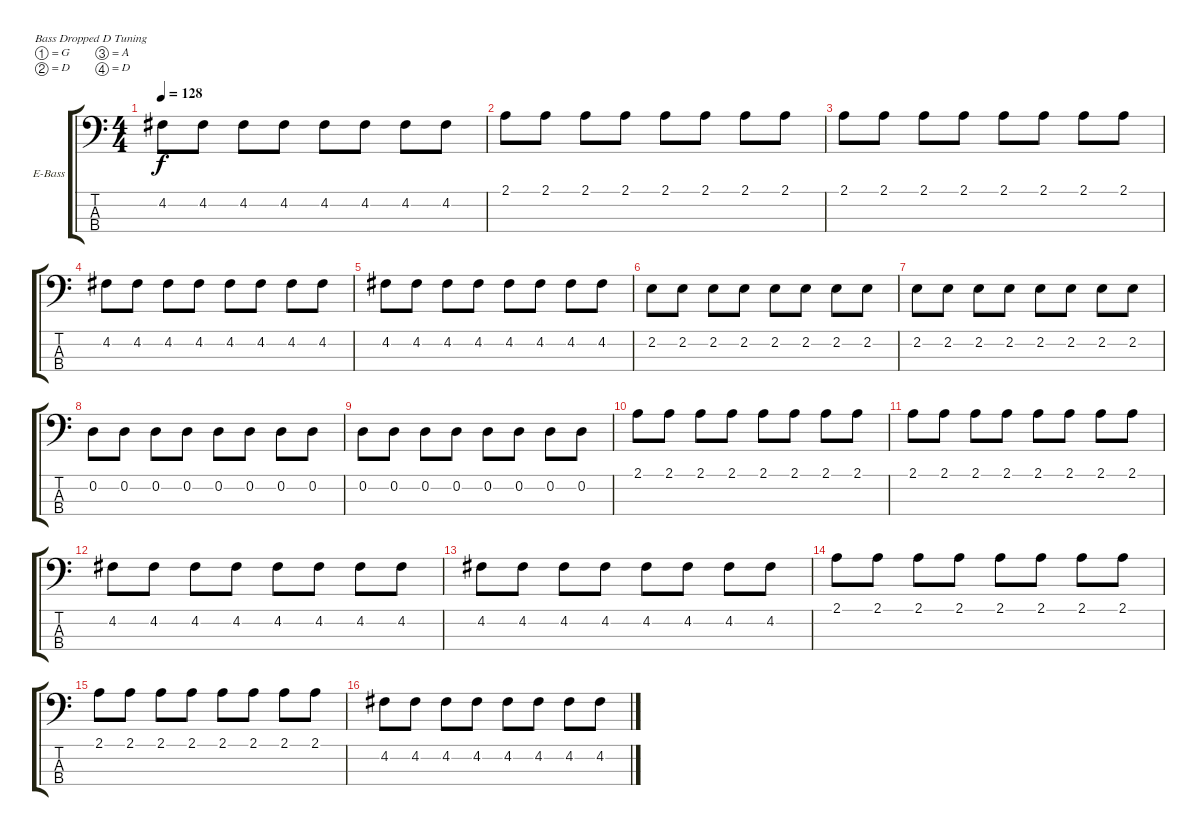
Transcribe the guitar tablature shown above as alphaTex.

\bracketExtendMode groupsimilarinstruments
\firstSystemTrackNameOrientation horizontal
\otherSystemsTrackNameOrientation horizontal
\track ("Bass guitar (Oliver)" "E-Bass") {instrument electricbassfinger}
\staff {score tabs}
\tuning (G2 D2 A1 D1)
\ts (4 4)
\tempo 128
\clef f4
\ks c
4.2.8{dy f} 4.2.8 4.2.8 4.2.8 4.2.8 4.2.8 4.2.8 4.2.8 |
2.1.8 2.1.8 2.1.8 2.1.8 2.1.8 2.1.8 2.1.8 2.1.8 |
2.1.8 2.1.8 2.1.8 2.1.8 2.1.8 2.1.8 2.1.8 2.1.8 |
4.2.8 4.2.8 4.2.8 4.2.8 4.2.8 4.2.8 4.2.8 4.2.8 |
4.2.8 4.2.8 4.2.8 4.2.8 4.2.8 4.2.8 4.2.8 4.2.8 |
2.2.8 2.2.8 2.2.8 2.2.8 2.2.8 2.2.8 2.2.8 2.2.8 |
2.2.8 2.2.8 2.2.8 2.2.8 2.2.8 2.2.8 2.2.8 2.2.8 |
0.2.8 0.2.8 0.2.8 0.2.8 0.2.8 0.2.8 0.2.8 0.2.8 |
0.2.8 0.2.8 0.2.8 0.2.8 0.2.8 0.2.8 0.2.8 0.2.8 |
2.1.8 2.1.8 2.1.8 2.1.8 2.1.8 2.1.8 2.1.8 2.1.8 |
2.1.8 2.1.8 2.1.8 2.1.8 2.1.8 2.1.8 2.1.8 2.1.8 |
4.2.8 4.2.8 4.2.8 4.2.8 4.2.8 4.2.8 4.2.8 4.2.8 |
4.2.8 4.2.8 4.2.8 4.2.8 4.2.8 4.2.8 4.2.8 4.2.8 |
2.1.8 2.1.8 2.1.8 2.1.8 2.1.8 2.1.8 2.1.8 2.1.8 |
2.1.8 2.1.8 2.1.8 2.1.8 2.1.8 2.1.8 2.1.8 2.1.8 |
4.2.8 4.2.8 4.2.8 4.2.8 4.2.8 4.2.8 4.2.8 4.2.8
